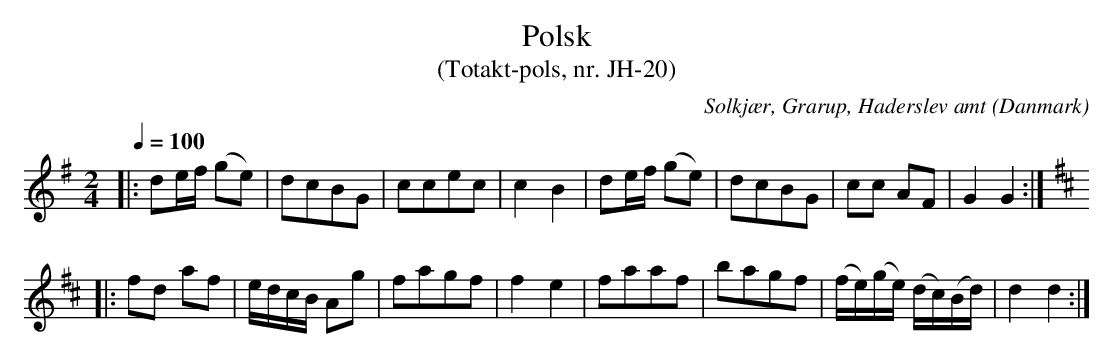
X:1
T:Polsk
T:(Totakt-pols, nr. JH-20)
O:Solkjær, Grarup, Haderslev amt (Danmark)
M:2/4
L:1/8
Q:1/4=100
K:G
|: de/f/ (ge) | dcBG | ccec | c2 B2 | de/f/ (ge) | dcBG | cc AF | G2 G2 :|
K:D
|: fd af | e/d/c/B/ Ag | fagf | f2 e2 | faaf |bagf | (f/e/)(g/e/) (d/c/)(B/d/) | d2 d2 :|
